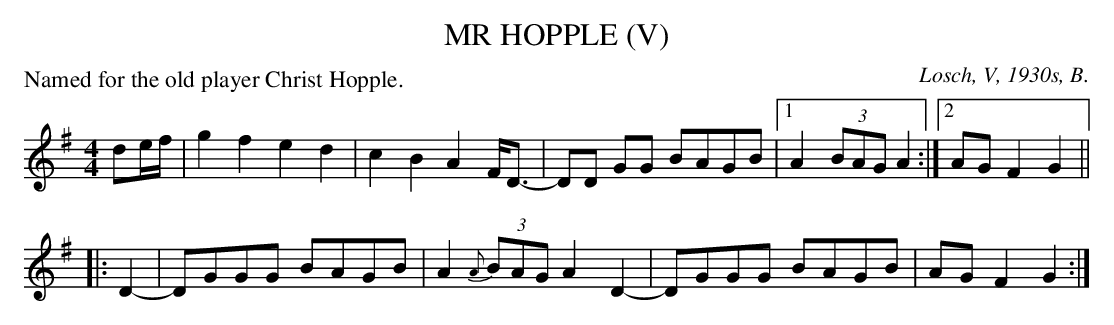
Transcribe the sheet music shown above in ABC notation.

X:1
T: MR HOPPLE (V)
P: Named for the old player Christ Hopple.
O: Losch, V, 1930s, B.
M: 4/4
L: 1/8
K: G
de/f/ | g2f2 e2d2 | c2B2 A2 F<D- | DD GG BAGB |[1 A2 (3BAG A2 :|[2 AG F2 G2 ||
|: D2- | DGGG BAGB | A2 (3{A}BAG A2 D2- | DGGG BAGB | AGF2 G2 :|
